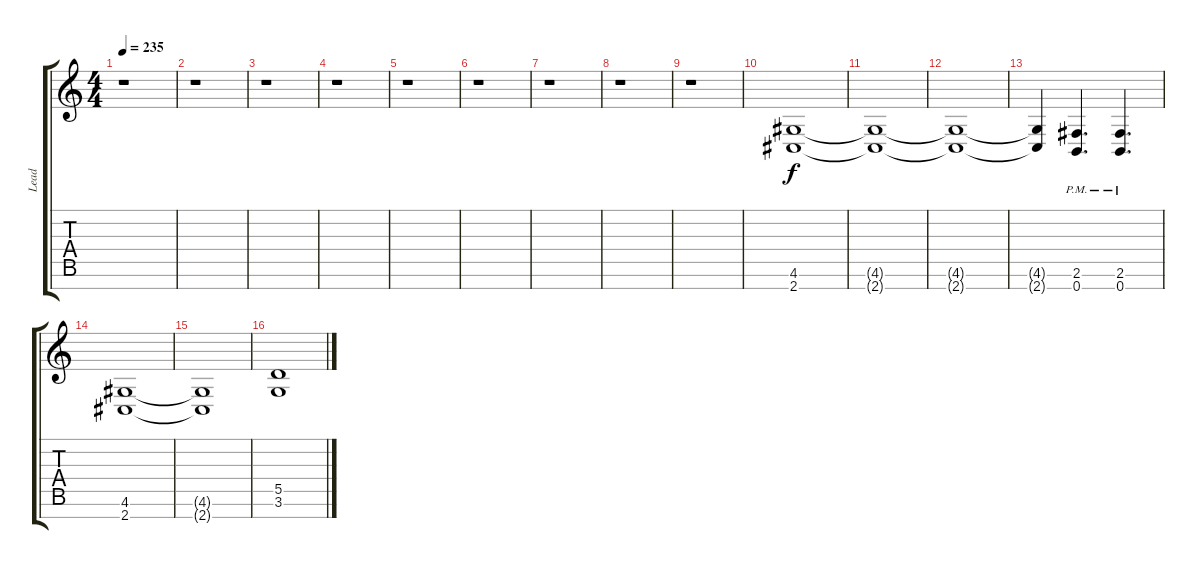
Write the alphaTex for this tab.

\track ("Lead" "Lead") {instrument distortionguitar}
\staff {score tabs}
\tuning (E4 B3 G3 D3 A2 E2 B1) {hide}
\ts (4 4)
\tempo 235
\clef g2
\ks c
r.1{dy f} |
r.1 |
r.1 |
r.1 |
r.1 |
r.1 |
r.1 |
r.1 |
r.1 |
(4.6 2.7).1 |
(4.6{t} 2.7{t}).1 |
(4.6{t} 2.7{t}).1 |
(4.6{t} 2.7{t}).4 (2.6{pm} 0.7{pm}).4{d} (2.6{pm} 0.7{pm}).4{d} |
(4.6 2.7).1 |
(4.6{t} 2.7{t}).1 |
(5.5 3.6).1
